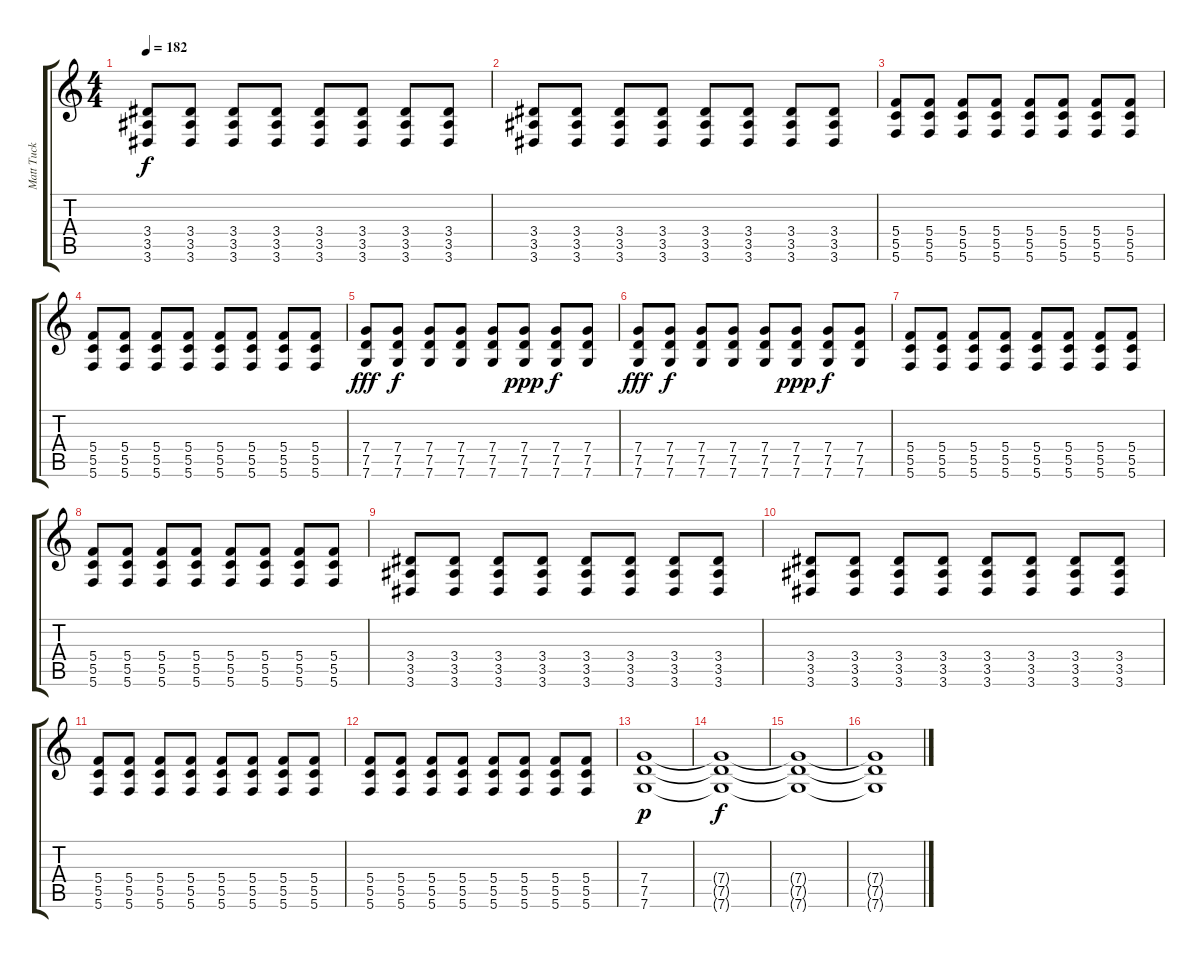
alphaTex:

\track ("Matt Tuck" "Matt Tuck") {instrument distortionguitar}
\staff {score tabs}
\tuning (D4 A3 F3 C3 G2 C2) {hide}
\ts (4 4)
\tempo 182
\clef g2
\ks c
(3.4 3.5 3.6).8{dy f} (3.4 3.5 3.6).8 (3.4 3.5 3.6).8 (3.4 3.5 3.6).8 (3.4 3.5 3.6).8 (3.4 3.5 3.6).8 (3.4 3.5 3.6).8 (3.4 3.5 3.6).8 |
(3.4 3.5 3.6).8 (3.4 3.5 3.6).8 (3.4 3.5 3.6).8 (3.4 3.5 3.6).8 (3.4 3.5 3.6).8 (3.4 3.5 3.6).8 (3.4 3.5 3.6).8 (3.4 3.5 3.6).8 |
(5.4 5.5 5.6).8 (5.4 5.5 5.6).8 (5.4 5.5 5.6).8 (5.4 5.5 5.6).8 (5.4 5.5 5.6).8 (5.4 5.5 5.6).8 (5.4 5.5 5.6).8 (5.4 5.5 5.6).8 |
(5.4 5.5 5.6).8 (5.4 5.5 5.6).8 (5.4 5.5 5.6).8 (5.4 5.5 5.6).8 (5.4 5.5 5.6).8 (5.4 5.5 5.6).8 (5.4 5.5 5.6).8 (5.4 5.5 5.6).8 |
(7.4 7.5 7.6).8{dy fff} (7.4 7.5 7.6).8{dy f} (7.4 7.5 7.6).8 (7.4 7.5 7.6).8 (7.4 7.5 7.6).8 (7.4 7.5 7.6).8{dy ppp} (7.4 7.5 7.6).8{dy f} (7.4 7.5 7.6).8 |
(7.4 7.5 7.6).8{dy fff} (7.4 7.5 7.6).8{dy f} (7.4 7.5 7.6).8 (7.4 7.5 7.6).8 (7.4 7.5 7.6).8 (7.4 7.5 7.6).8{dy ppp} (7.4 7.5 7.6).8{dy f} (7.4 7.5 7.6).8 |
(5.4 5.5 5.6).8 (5.4 5.5 5.6).8 (5.4 5.5 5.6).8 (5.4 5.5 5.6).8 (5.4 5.5 5.6).8 (5.4 5.5 5.6).8 (5.4 5.5 5.6).8 (5.4 5.5 5.6).8 |
(5.4 5.5 5.6).8 (5.4 5.5 5.6).8 (5.4 5.5 5.6).8 (5.4 5.5 5.6).8 (5.4 5.5 5.6).8 (5.4 5.5 5.6).8 (5.4 5.5 5.6).8 (5.4 5.5 5.6).8 |
(3.4 3.5 3.6).8 (3.4 3.5 3.6).8 (3.4 3.5 3.6).8 (3.4 3.5 3.6).8 (3.4 3.5 3.6).8 (3.4 3.5 3.6).8 (3.4 3.5 3.6).8 (3.4 3.5 3.6).8 |
(3.4 3.5 3.6).8 (3.4 3.5 3.6).8 (3.4 3.5 3.6).8 (3.4 3.5 3.6).8 (3.4 3.5 3.6).8 (3.4 3.5 3.6).8 (3.4 3.5 3.6).8 (3.4 3.5 3.6).8 |
(5.4 5.5 5.6).8 (5.4 5.5 5.6).8 (5.4 5.5 5.6).8 (5.4 5.5 5.6).8 (5.4 5.5 5.6).8 (5.4 5.5 5.6).8 (5.4 5.5 5.6).8 (5.4 5.5 5.6).8 |
(5.4 5.5 5.6).8 (5.4 5.5 5.6).8 (5.4 5.5 5.6).8 (5.4 5.5 5.6).8 (5.4 5.5 5.6).8 (5.4 5.5 5.6).8 (5.4 5.5 5.6).8 (5.4 5.5 5.6).8 |
(7.4 7.5 7.6).1{dy p} |
(7.4{t} 7.5{t} 7.6{t}).1{dy f} |
(7.4{t} 7.5{t} 7.6{t}).1 |
(7.4{t} 7.5{t} 7.6{t}).1
